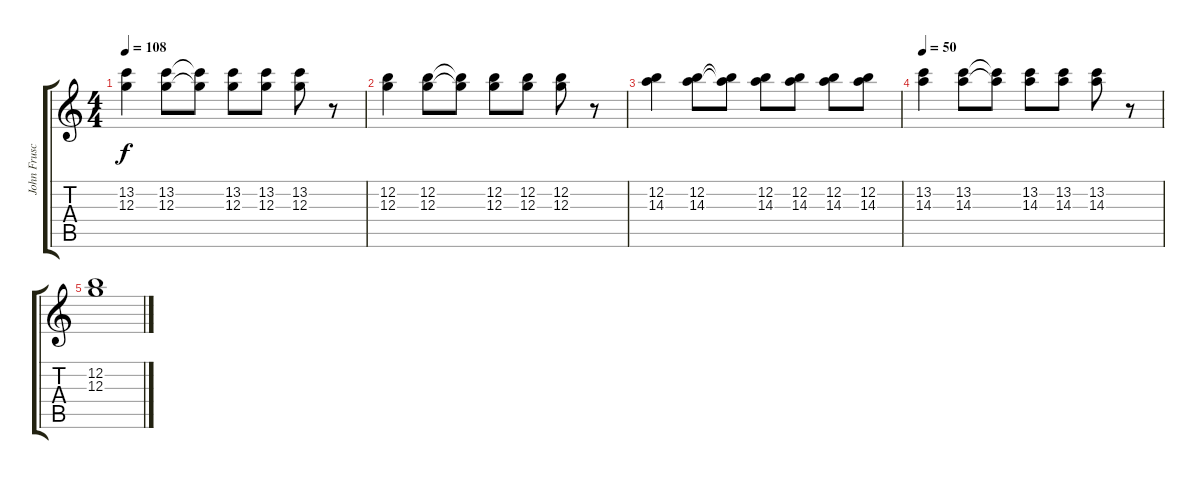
\track ("John Frusciante | Gtr. 1" "John Frusc") {instrument electricguitarjazz}
\staff {score tabs}
\tuning (E4 B3 G3 D3 A2 E2) {hide}
\ts (4 4)
\tempo 108
\clef g2
\ks c
(13.2 12.3).4{dy f} (13.2 12.3).8 (13.2{t} 12.3{t}).8 (13.2 12.3).8 (13.2 12.3).8 (13.2 12.3).8 r.8 |
(12.2 12.3).4 (12.2 12.3).8 (12.2{t} 12.3{t}).8 (12.2 12.3).8 (12.2 12.3).8 (12.2 12.3).8 r.8 |
(12.2 14.3).4 (12.2 14.3).8 (12.2{t} 14.3{t}).8 (12.2 14.3).8 (12.2 14.3).8 (12.2 14.3).8 (12.2 14.3).8 |
\tempo 50
(13.2 14.3).4 (13.2 14.3).8 (13.2{t} 14.3{t}).8 (13.2 14.3).8 (13.2 14.3).8 (13.2 14.3).8 r.8 |
(12.2 12.3).1
